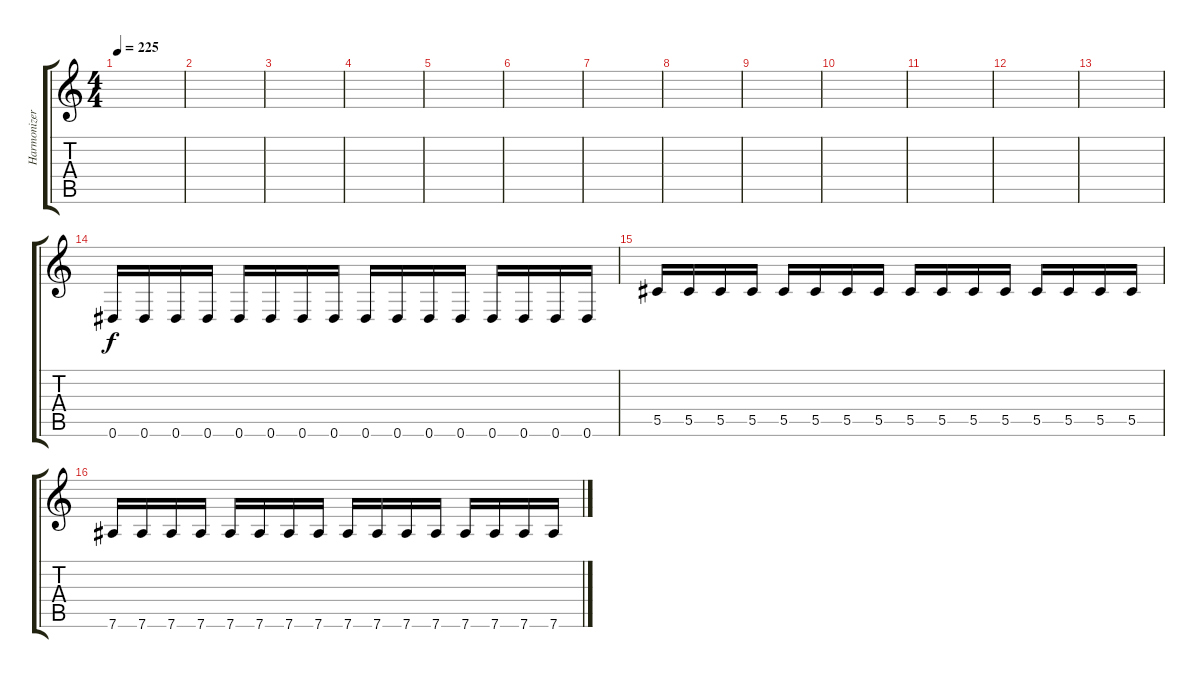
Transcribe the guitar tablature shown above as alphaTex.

\track ("Harmonizer" "Harmonizer") {instrument distortionguitar}
\staff {score tabs}
\tuning (Eb4 Bb3 Gb3 Db3 Ab2 Eb2) {hide}
\ts (4 4)
\tempo 225
\clef g2
\ks c
|
|
|
|
|
|
|
|
|
|
|
|
|
0.6.16{volume 14 balance 2} 0.6.16 0.6.16 0.6.16 0.6.16 0.6.16 0.6.16 0.6.16 0.6.16 0.6.16 0.6.16 0.6.16 0.6.16 0.6.16 0.6.16 0.6.16 |
5.5.16 5.5.16 5.5.16 5.5.16 5.5.16 5.5.16 5.5.16 5.5.16 5.5.16 5.5.16 5.5.16 5.5.16 5.5.16 5.5.16 5.5.16 5.5.16 |
7.6.16 7.6.16 7.6.16 7.6.16 7.6.16 7.6.16 7.6.16 7.6.16 7.6.16 7.6.16 7.6.16 7.6.16 7.6.16 7.6.16 7.6.16 7.6.16
